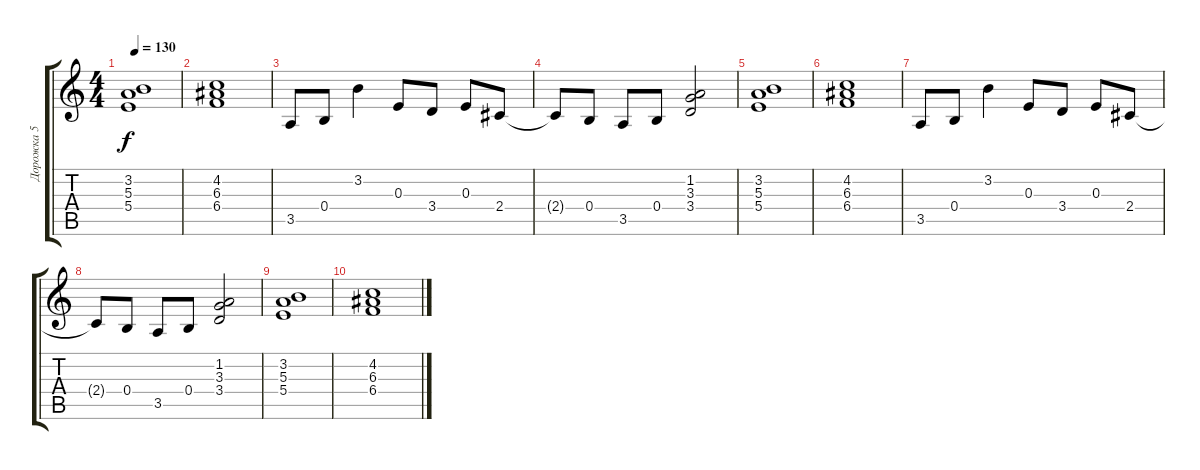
\track ("Дорожка 5" "Дорожка 5") {instrument acousticguitarsteel}
\staff {score tabs}
\tuning (Db4 Ab3 E3 B2 Gb2 B1) {hide}
\ts (4 4)
\tempo 130
\clef g2
\ks c
(3.2 5.3 5.4).1{dy f} |
(4.2 6.3 6.4).1 |
3.5.8 0.4.8 3.2.4 0.3.8 3.4.8 0.3.8 2.4.8 |
2.4{t}.8 0.4.8 3.5.8 0.4.8 (1.2 3.3 3.4).2 |
(3.2 5.3 5.4).1 |
(4.2 6.3 6.4).1 |
3.5.8 0.4.8 3.2.4 0.3.8 3.4.8 0.3.8 2.4.8 |
2.4{t}.8 0.4.8 3.5.8 0.4.8 (1.2 3.3 3.4).2 |
(3.2 5.3 5.4).1 |
(4.2 6.3 6.4).1
